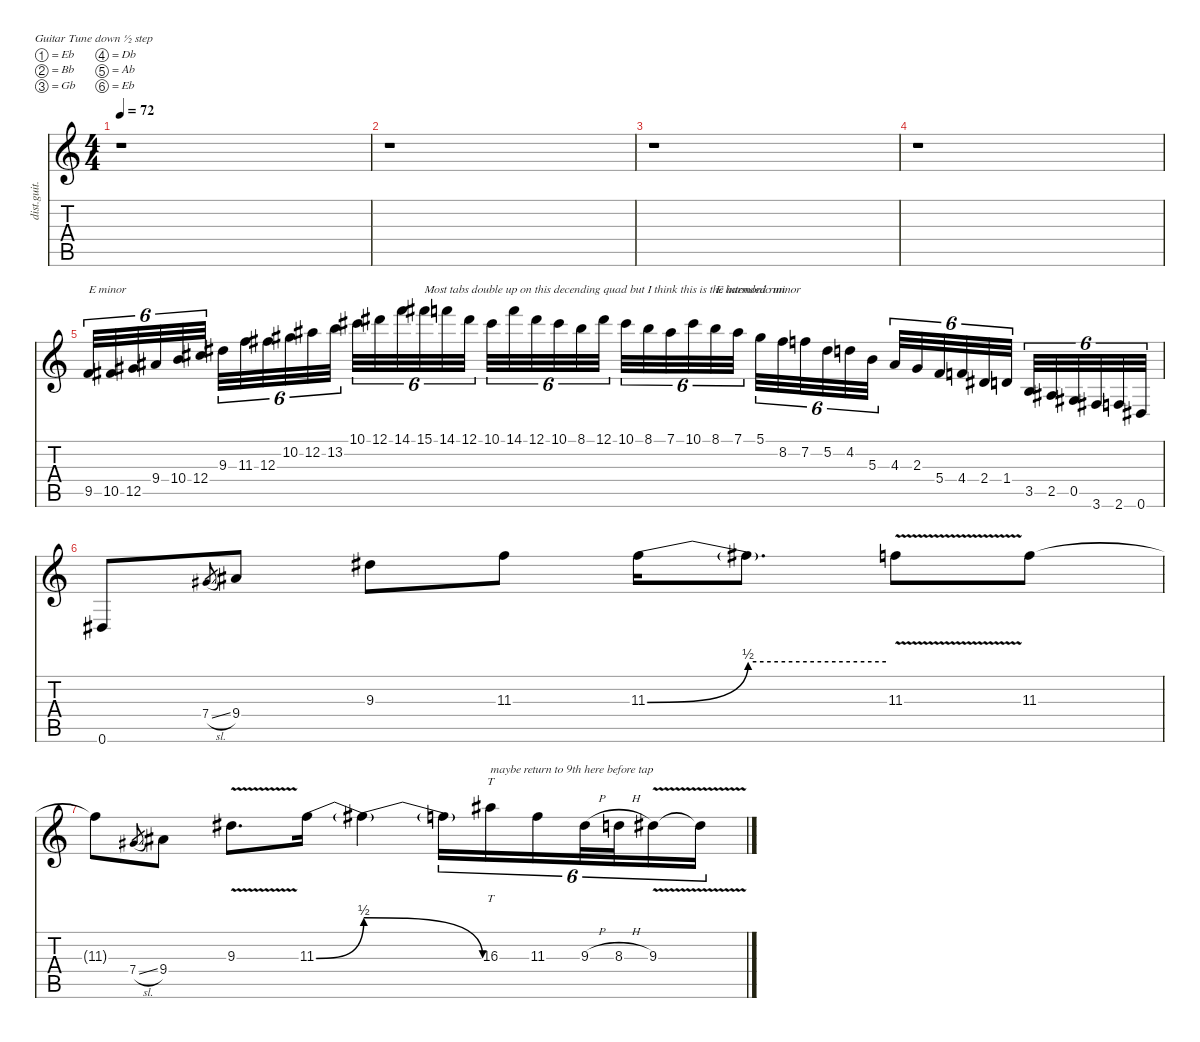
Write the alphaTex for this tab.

\defaultSystemsLayout 4
\hideDynamics
\bracketExtendMode nobrackets
\otherSystemsTrackNameOrientation horizontal
\track ("Lead Guitar" "dist.guit.") {instrument distortionguitar}
\staff {score tabs}
\tuning (Eb4 Bb3 Gb3 Db3 Ab2 Eb2)
\ts (4 4)
\beaming (8 2 2 2 2)
\tempo 72
\clef g2
\scale
0.679139
\ks c
r.1{dy f instrument distortionguitar beam Down} |
\scale
0.354139 r.1{beam Down} |
\scale
0.354139 r.1{beam Down} |
\scale
0.379005 r.1{beam Down} |
\scale
2.86615 9.5.32{tu (6 4) txt "E minor" beam Up} 10.5{acc #}.32{tu (6 4) beam Up} 12.5{acc #}.32{tu (6 4) beam Up} 9.4{acc #}.32{tu (6 4) beam Up} 10.4.32{tu (6 4) beam Up} 12.4{acc #}.32{tu (6 4) beam Up} 9.3{acc #}.32{tu (6 4) beam Down} 11.3.32{tu (6 4) beam Down} 12.3{acc #}.32{tu (6 4) beam Down} 10.2{acc #}.32{tu (6 4) beam Down} 12.2{acc #}.32{tu (6 4) beam Down} 13.2.32{tu (6 4) beam Down} 10.1{acc #}.32{tu (6 4) dy fff beam Down} 12.1{acc #}.32{tu (6 4) beam Down} 14.1.32{tu (6 4) beam Down} 15.1{acc #}.32{tu (6 4) txt "\nMost tabs double up on this decending quad but I think this is the intended run" dy mf beam Down} 14.1.32{tu (6 4) beam Down} 12.1{acc #}.32{tu (6 4) beam Down} 10.1{acc #}.32{tu (6 4) beam Down} 14.1.32{tu (6 4) beam Down} 12.1{acc #}.32{tu (6 4) dy fff beam Down} 10.1{acc #}.32{tu (6 4) beam Down} 8.1.32{tu (6 4) beam Down} 12.1{acc #}.32{tu (6 4) beam Down} 10.1{acc #}.32{tu (6 4) beam Down} 8.1.32{tu (6 4) beam Down} 7.1{acc #}.32{tu (6 4) dy mf beam Down} 10.1{acc #}.32{tu (6 4) dy fff beam Down} 8.1.32{tu (6 4) txt "E harmonic minor" beam Down} 7.1{acc #}.32{tu (6 4) beam Down} 5.1{acc #}.32{tu (6 4) beam Down} 8.2{acc #}.32{tu (6 4) dy mf beam Down} 7.2.32{tu (6 4) beam Down} 5.2{acc #}.32{tu (6 4) dy f beam Down} 4.2.32{tu (6 4) dy fff beam Down} 5.3.32{tu (6 4) dy mf beam Down} 4.3{acc #}.32{tu (6 4) dy f beam Up} 2.3{acc #}.32{tu (6 4) dy mf beam Up} 5.4{acc #}.32{tu (6 4) beam Up} 4.4.32{tu (6 4) beam Up} 2.4{acc #}.32{tu (6 4) dy f beam Up} 1.4.32{tu (6 4) beam Up} 3.5.32{tu (6 4) dy mf beam Up} 2.5{acc #}.32{tu (6 4) beam Up} 0.5{acc #}.32{tu (6 4) dy f beam Up} 3.6{acc #}.32{tu (6 4) dy mf beam Up} 2.6.32{tu (6 4) beam Up} 0.6{acc #}.32{tu (6 4) beam Up} |
\scale
0.970141 0.6{acc #}.8{dy f beam Up} 7.4{sl acc #}.8{gr dy mp beam Up} 9.4{acc #}.8{dy f beam Up} 9.3{acc #}.8{beam Down} 11.3.8{beam Down} 11.3{be (bend 0 0 60 2)}.16{beam Down} 11.3{be (hold 0 2 60 2) t}.8{d beam Down} 11.3{v}.8{beam Down} 11.3.8{beam Down} |
\scale
1.39729 11.3{t}.8{beam Down} 7.4{sl acc #}.8{gr dy mp beam Up} 9.4{acc #}.8{dy f beam Down} 9.3{v acc #}.8{d beam Down} 11.3{be (bend 0 0 60 2)}.16{beam Down} 11.3{be (release 0 2 60 0) t}.4{beam Down} 11.3{t}.16{tu (6 4) dy mf beam Down} 16.3{acc #}.16{tt tu (6 4) txt "maybe return to 9th here before tap" beam Down} 11.3.16{tu (6 4) dy f beam Down} 9.3{h acc #}.32{tu (6 4) beam Down} 8.3{h}.32{tu (6 4) beam Down} 9.3{v acc #}.16{tu (6 4) beam Down} 9.3{v t acc #}.16{tu (6 4) beam Down}
